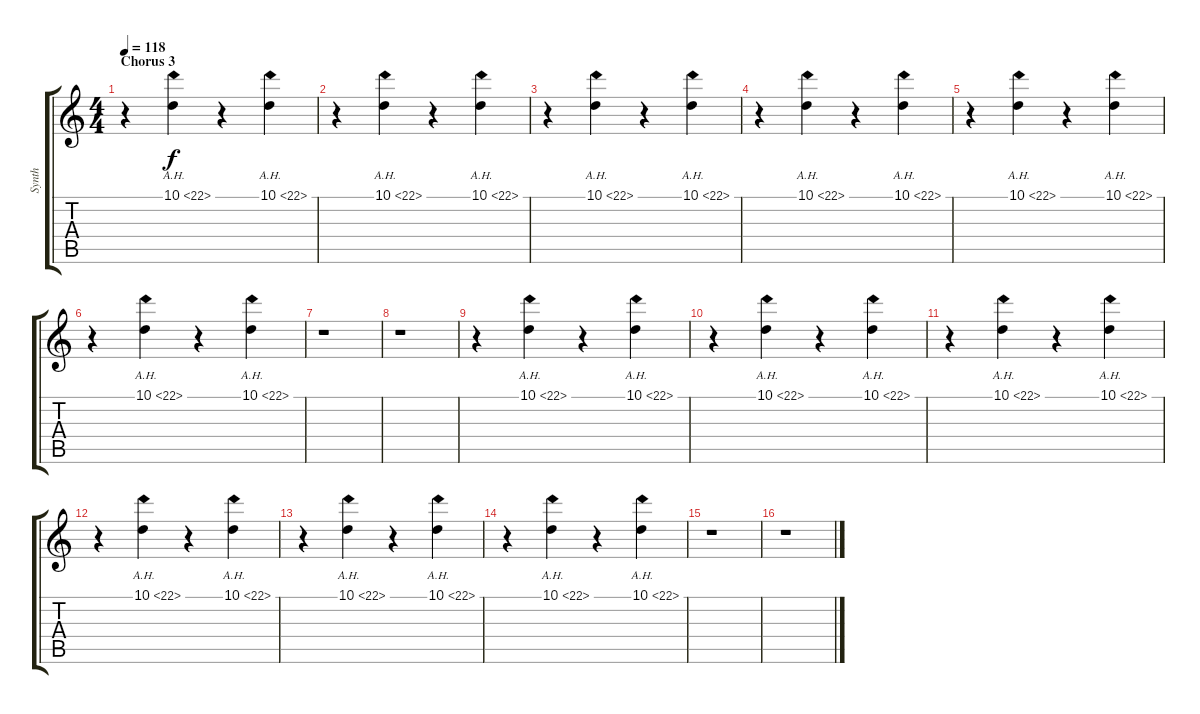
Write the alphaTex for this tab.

\track ("Synth" "Synth") {instrument synthbrass1}
\staff {score tabs}
\tuning (E4 B3 G3 D3 A2 E2) {hide}
\ts (4 4)
\section ("" "Chorus 3")
\tempo 118
\clef g2
\ks c
r.4{dy f} 10.1{ah 12}.4 r.4 10.1{ah 12}.4 |
r.4 10.1{ah 12}.4 r.4 10.1{ah 12}.4 |
r.4 10.1{ah 12}.4 r.4 10.1{ah 12}.4 |
r.4 10.1{ah 12}.4 r.4 10.1{ah 12}.4 |
r.4 10.1{ah 12}.4 r.4 10.1{ah 12}.4 |
r.4 10.1{ah 12}.4 r.4 10.1{ah 12}.4 |
r.1 |
r.1 |
r.4 10.1{ah 12}.4 r.4 10.1{ah 12}.4 |
r.4 10.1{ah 12}.4 r.4 10.1{ah 12}.4 |
r.4 10.1{ah 12}.4 r.4 10.1{ah 12}.4 |
r.4 10.1{ah 12}.4 r.4 10.1{ah 12}.4 |
r.4 10.1{ah 12}.4 r.4 10.1{ah 12}.4 |
r.4 10.1{ah 12}.4 r.4 10.1{ah 12}.4 |
r.1 |
r.1
